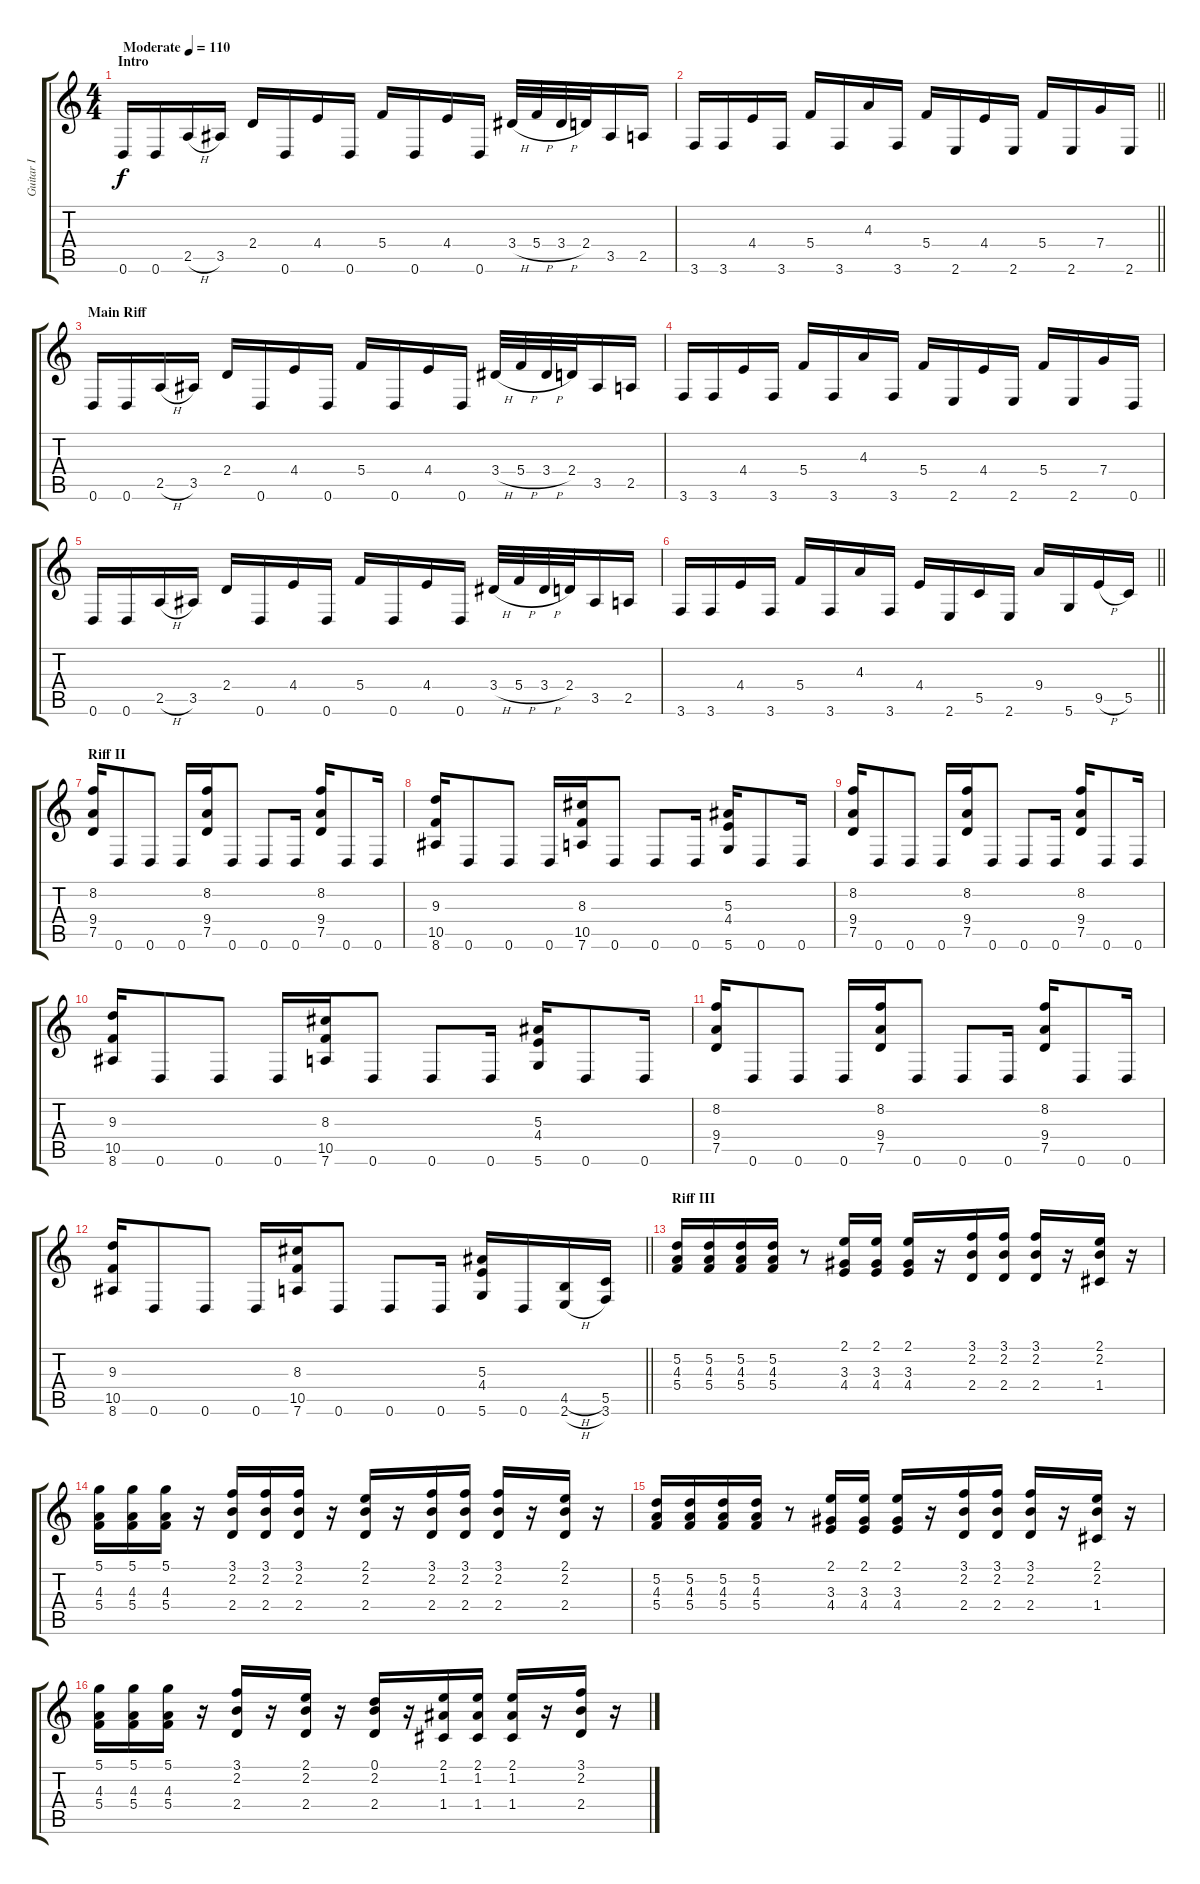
\track ("Guitar I" "Guitar I") {instrument distortionguitar}
\staff {score tabs}
\tuning (D4 A3 F3 C3 G2 D2) {hide}
\ts (4 4)
\section ("" "Intro")
\tempo (110 "Moderate")
\clef g2
\ks c
0.6.16{dy f instrument distortionguitar} 0.6.16 2.5{h}.16 3.5.16 2.4.16 0.6.16 4.4.16 0.6.16 5.4.16 0.6.16 4.4.16 0.6.16 3.4{h}.32 5.4{h}.32 3.4{h}.32 2.4.32 3.5.16 2.5.16 |
\barLineRight lightlight
3.6.16 3.6.16 4.4.16 3.6.16 5.4.16 3.6.16 4.3.16 3.6.16 5.4.16 2.6.16 4.4.16 2.6.16 5.4.16 2.6.16 7.4.16 2.6.16 |
\section ("" "Main Riff")
0.6.16 0.6.16 2.5{h}.16 3.5.16 2.4.16 0.6.16 4.4.16 0.6.16 5.4.16 0.6.16 4.4.16 0.6.16 3.4{h}.32 5.4{h}.32 3.4{h}.32 2.4.32 3.5.16 2.5.16 |
3.6.16 3.6.16 4.4.16 3.6.16 5.4.16 3.6.16 4.3.16 3.6.16 5.4.16 2.6.16 4.4.16 2.6.16 5.4.16 2.6.16 7.4.16 0.6.16 |
0.6.16 0.6.16 2.5{h}.16 3.5.16 2.4.16 0.6.16 4.4.16 0.6.16 5.4.16 0.6.16 4.4.16 0.6.16 3.4{h}.32 5.4{h}.32 3.4{h}.32 2.4.32 3.5.16 2.5.16 |
\barLineRight lightlight
3.6.16 3.6.16 4.4.16 3.6.16 5.4.16 3.6.16 4.3.16 3.6.16 4.4.16 2.6.16 5.5.16 2.6.16 9.4.16 5.6.16 9.5{h}.16 5.5.16 |
\section ("" "Riff II")
(8.2 9.4 7.5).16 0.6.8 0.6.8 0.6.16 (8.2 9.4 7.5).16 0.6.8 0.6.8 0.6.16 (8.2 9.4 7.5).16 0.6.8 0.6.16 |
(9.3 10.5 8.6).16 0.6.8 0.6.8 0.6.16 (8.3 10.5 7.6).16 0.6.8 0.6.8 0.6.16 (5.3 4.4 5.6).16 0.6.8 0.6.16 |
(8.2 9.4 7.5).16 0.6.8 0.6.8 0.6.16 (8.2 9.4 7.5).16 0.6.8 0.6.8 0.6.16 (8.2 9.4 7.5).16 0.6.8 0.6.16 |
(9.3 10.5 8.6).16 0.6.8 0.6.8 0.6.16 (8.3 10.5 7.6).16 0.6.8 0.6.8 0.6.16 (5.3 4.4 5.6).16 0.6.8 0.6.16 |
(8.2 9.4 7.5).16 0.6.8 0.6.8 0.6.16 (8.2 9.4 7.5).16 0.6.8 0.6.8 0.6.16 (8.2 9.4 7.5).16 0.6.8 0.6.16 |
\barLineRight lightlight
(9.3 10.5 8.6).16 0.6.8 0.6.8 0.6.16 (8.3 10.5 7.6).16 0.6.8 0.6.8 0.6.16 (5.3 4.4 5.6).16 0.6.16 (4.5{h} 2.6{h}).16 (5.5 3.6).16 |
\section ("" "Riff III")
(5.2 4.3 5.4).16 (5.2 4.3 5.4).16 (5.2 4.3 5.4).16 (5.2 4.3 5.4).16 r.8 (2.1 3.3 4.4).16 (2.1 3.3 4.4).16 (2.1 3.3 4.4).16 r.16 (3.1 2.2 2.4).16 (3.1 2.2 2.4).16 (3.1 2.2 2.4).16 r.16 (2.1 2.2 1.4).16 r.16 |
(5.1 4.3 5.4).16 (5.1 4.3 5.4).16 (5.1 4.3 5.4).16 r.16 (3.1 2.2 2.4).16 (3.1 2.2 2.4).16 (3.1 2.2 2.4).16 r.16 (2.1 2.2 2.4).16 r.16 (3.1 2.2 2.4).16 (3.1 2.2 2.4).16 (3.1 2.2 2.4).16 r.16 (2.1 2.2 2.4).16 r.16 |
(5.2 4.3 5.4).16 (5.2 4.3 5.4).16 (5.2 4.3 5.4).16 (5.2 4.3 5.4).16 r.8 (2.1 3.3 4.4).16 (2.1 3.3 4.4).16 (2.1 3.3 4.4).16 r.16 (3.1 2.2 2.4).16 (3.1 2.2 2.4).16 (3.1 2.2 2.4).16 r.16 (2.1 2.2 1.4).16 r.16 |
(5.1 4.3 5.4).16 (5.1 4.3 5.4).16 (5.1 4.3 5.4).16 r.16 (3.1 2.2 2.4).16 r.16 (2.1 2.2 2.4).16 r.16 (0.1 2.2 2.4).16 r.16 (2.1 1.2 1.4).16 (2.1 1.2 1.4).16 (2.1 1.2 1.4).16 r.16 (3.1 2.2 2.4).16 r.16
